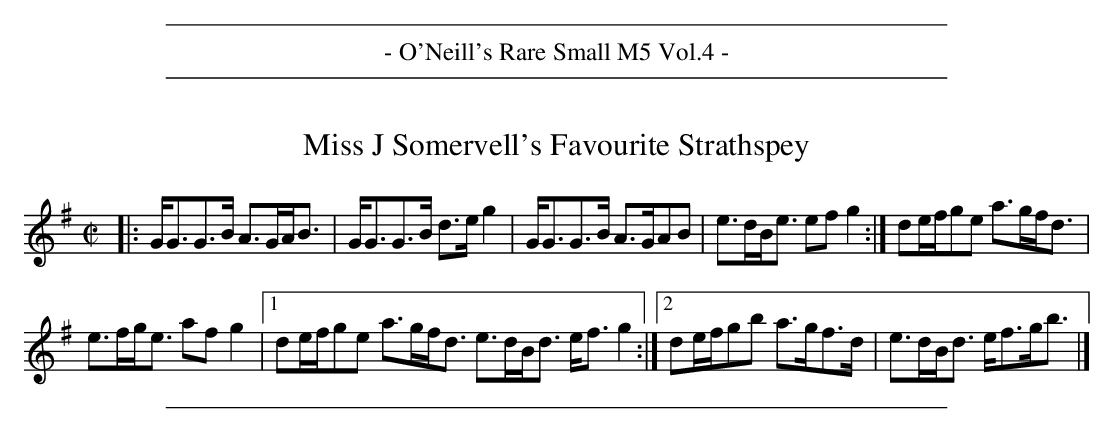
X:1
T: Miss J Somervell's Favourite Strathspey
M: C|
L: 1/8
K: G
|:\
G<GG>B A>GA<B | G<GG>B d>eg2 | G<GG>B A>GAB | e>dB<e efg2 :| de/f/ge a>gf<d |
e>fg<e afg2 |[1 de/f/ge a>gf<d e>dB<d e<fg2 :|[2 de/f/gb a>gf>d | e>dB<d e<fg<b |]
